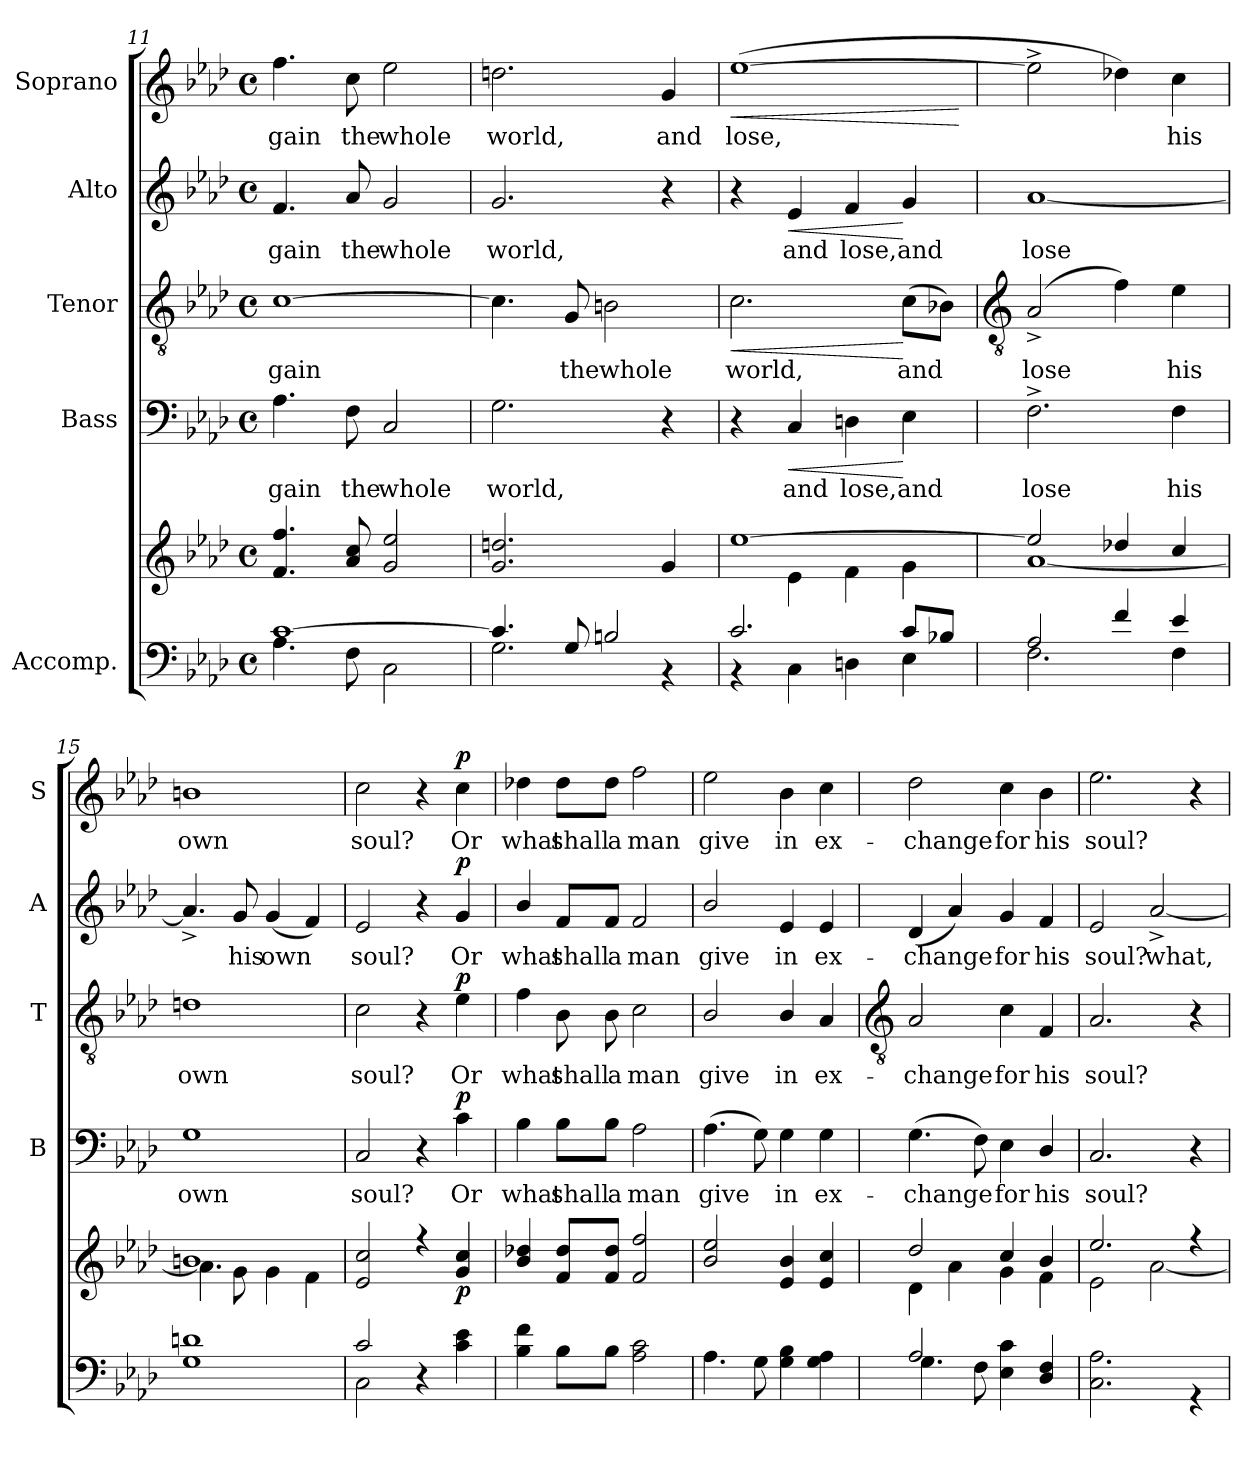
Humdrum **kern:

**kern	**kern	**dynam	**kern	**text	**dynam	**kern	**text	**dynam	**kern	**text	**dynam	**kern	**text	**dynam
*part5	*part5	*part5	*part4	*part4	*part4	*part3	*part3	*part3	*part2	*part2	*part2	*part1	*part1	*part1
*staff6	*staff5	*staff5/6	*staff4	*staff4	*staff4	*staff3	*staff3	*staff3	*staff2	*staff2	*staff2	*staff1	*staff1	*staff1
*I"Accomp.	*	*	*I"Bass	*	*	*I"Tenor	*	*	*I"Alto	*	*	*I"Soprano	*	*
*	*	*	*I'B	*	*	*I'T	*	*	*I'A	*	*	*I'S	*	*
*clefF4	*clefG2	*	*clefF4	*	*	*clefGv2	*	*	*clefG2	*	*	*clefG2	*	*
*k[b-e-a-d-]	*k[b-e-a-d-]	*	*k[b-e-a-d-]	*	*	*k[b-e-a-d-]	*	*	*k[b-e-a-d-]	*	*	*k[b-e-a-d-]	*	*
*A-:	*A-:	*	*A-:	*	*	*A-:	*	*	*A-:	*	*	*A-:	*	*
*M4/4	*M4/4	*	*M4/4	*	*	*M4/4	*	*	*M4/4	*	*	*M4/4	*	*
*met(c)	*met(c)	*	*met(c)	*	*	*met(c)	*	*	*met(c)	*	*	*met(c)	*	*
=11	=11	=11	=11	=11	=11	=11	=11	=11	=11	=11	=11	=11	=11	=11
*^	*^	*	*	*	*	*	*	*	*	*	*	*	*	*
!	!	!	!	!	!	!LO:LY:b	!	!	!LO:LY:b	!	!	!LO:LY:b	!	!	!LO:LY:b	!
[1c/	4.A-\	4.f 4.ff	1ryy	.	4.A-	gain	.	[1c	gain	.	4.f	gain	.	4.ff	gain	.
!	!	!	!	!	!	!LO:LY:b	!	!	!	!	!	!LO:LY:b	!	!	!LO:LY:b	!
.	8F\	8a- 8cc	.	.	8F	the	.	.	.	.	8a-	the	.	8cc	the	.
!	!	!	!	!	!	!LO:LY:b	!	!	!	!	!	!LO:LY:b	!	!	!LO:LY:b	!
.	2C\	2g 2ee-	.	.	2C	whole	.	.	.	.	2g	whole	.	2ee-	whole	.
=12	=12	=12	=12	=12	=12	=12	=12	=12	=12	=12	=12	=12	=12	=12	=12	=12
!	!	!	!	!	!	!LO:LY:b	!	!	!	!	!	!LO:LY:b	!	!	!LO:LY:b	!
4.c/]	2.G\	2.g 2.ddn	1ryy	.	2.G	world,	.	4.c]	.	.	2.g	world,	.	2.ddn	world,	.
!	!	!	!	!	!	!	!	!	!LO:LY:b	!	!	!	!	!	!	!
8G/	.	.	.	.	.	.	.	8G	the	.	.	.	.	.	.	.
!	!	!	!	!	!	!	!	!	!LO:LY:b	!	!	!	!	!	!	!
2Bn/	.	.	.	.	.	.	.	2Bn	whole	.	.	.	.	.	.	.
!	!	!	!	!	!	!	!	!	!	!	!	!	!	!	!LO:LY:b	!
.	4r	4g	.	.	4r	.	.	.	.	.	4r	.	.	4g	and	.
=13	=13	=13	=13	=13	=13	=13	=13	=13	=13	=13	=13	=13	=13	=13	=13	=13
!	!	!	!	!	!	!	!	!	!LO:LY:b	!LO:HP:b	!	!	!	!	!LO:LY:b	!LO:HP:b
2.c/	4r	[1ee-	4ryy	.	4r	.	.	2.c	world,	<	4r	.	.	(>[1ee-	lose,	<
!	!	!	!	!	!	!LO:LY:b	!LO:HP:b	!	!	!	!	!LO:LY:b	!LO:HP:b	!	!	!
.	4C\	.	4e-\	.	4C	and	<	.	.	.	4e-	and	<	.	.	.
!	!	!	!	!	!	!LO:LY:b	!	!	!	!	!	!LO:LY:b	!	!	!	!
.	4Dn\	.	4f\	.	4Dn	lose,	.	.	.	.	4f	lose,	.	.	.	.
!	!	!	!	!	!	!LO:LY:b	!	!	!LO:LY:b	!	!	!LO:LY:b	!	!	!	!
8c/L	4E-\	.	4g\	.	4E-	and	[	(>8cL	and	[	4g	and	[	.	.	.
8B-X/J	.	.	.	.	.	.	.	8B-XJ)	.	.	.	.	.	.	.	.
*v	*v	*	*	*	*	*	*	*	*	*	*	*	*	*	*	*
*	*v	*v	*	*	*	*	*	*	*	*	*	*	*	*	*
.	.	.	.	.	.	.	.	.	.	.	.	.	.	[
!!LO:LB:g=z
=14	=14	=14	=14	=14	=14	=14	=14	=14	=14	=14	=14	=14	=14	=14
*	*	*	*	*	*	*clefGv2	*	*	*	*	*	*	*	*
*^	*^	*	*	*	*	*	*	*	*	*	*	*	*	*
!	!	!	!	!	!	!LO:LY:b	!	!	!LO:LY:b	!	!	!LO:LY:b	!	!	!	!
2A-/	2.F\	2ee-/]	[1a-\	.	2.F^	lose	.	(<2A-^	lose	.	[1a-	lose	.	2ee-^]	.	.
4f/	.	4dd-X/	.	.	.	.	.	4f)	.	.	.	.	.	4dd-X)	.	.
!	!	!	!	!	!	!LO:LY:b	!	!	!LO:LY:b	!	!	!	!	!	!LO:LY:b	!
4e-/	4F\	4cc/	.	.	4F	his	.	4e-	his	.	.	.	.	4cc	his	.
=15	=15	=15	=15	=15	=15	=15	=15	=15	=15	=15	=15	=15	=15	=15	=15	=15
!	!	!	!	!	!	!LO:LY:b	!	!	!LO:LY:b	!	!	!	!	!	!LO:LY:b	!
1dn/	1G\	1bn/	4.a-\]	.	1G	own	.	1dn	own	.	4.a-^]	.	.	1bn	own	.
!	!	!	!	!	!	!	!	!	!	!	!	!LO:LY:b	!	!	!	!
.	.	.	8g\	.	.	.	.	.	.	.	8g	his	.	.	.	.
!	!	!	!	!	!	!	!	!	!	!	!	!LO:LY:b	!	!	!	!
.	.	.	4g\	.	.	.	.	.	.	.	(<4g	own	.	.	.	.
.	.	.	4f\	.	.	.	.	.	.	.	4f)	.	.	.	.	.
=16	=16	=16	=16	=16	=16	=16	=16	=16	=16	=16	=16	=16	=16	=16	=16	=16
!	!	!	!	!	!	!LO:LY:b	!	!	!LO:LY:b	!	!	!LO:LY:b	!	!	!LO:LY:b	!
2c/	2C\	2e- 2cc	1ryy	.	2C	soul?	.	2c	soul?	.	2e-	soul?	.	2cc	soul?	.
2ryy	4r	4r	.	.	4r	.	.	4r	.	.	4r	.	.	4r	.	.
!	!	!	!	!LO:DY:b	!	!LO:LY:b	!LO:DY:b	!	!LO:LY:b	!LO:DY:b	!	!LO:LY:b	!LO:DY:b	!	!LO:LY:b	!LO:DY:b
.	4c\ 4e-\	4g 4cc	.	p	4c	Or	p	4e-	Or	p	4g	Or	p	4cc	Or	p
=17	=17	=17	=17	=17	=17	=17	=17	=17	=17	=17	=17	=17	=17	=17	=17	=17
!	!	!	!	!	!	!LO:LY:b	!	!	!LO:LY:b	!	!	!LO:LY:b	!	!	!LO:LY:b	!
1ryy	4B-\ 4f\	4b- 4dd-X	1ryy	.	4B-	what	.	4f	what	.	4b-/	what	.	4dd-X	what	.
!	!	!	!	!	!	!LO:LY:b	!	!	!LO:LY:b	!	!	!LO:LY:b	!	!	!LO:LY:b	!
.	8B-\L	8f 8dd-L	.	.	8B-\L	shall	.	8B-	shall	.	8f/L	shall	.	8dd-\L	shall	.
!	!	!	!	!	!	!LO:LY:b	!	!	!LO:LY:b	!	!	!LO:LY:b	!	!	!LO:LY:b	!
.	8B-\J	8f 8dd-J	.	.	8B-\J	a	.	8B-	a	.	8f/J	a	.	8dd-\J	a	.
!	!	!	!	!	!	!LO:LY:b	!	!	!LO:LY:b	!	!	!LO:LY:b	!	!	!LO:LY:b	!
.	2A-\ 2c\	2f 2ff	.	.	2A-	man	.	2c	man	.	2f	man	.	2ff	man	.
=18	=18	=18	=18	=18	=18	=18	=18	=18	=18	=18	=18	=18	=18	=18	=18	=18
!	!	!	!	!	!	!LO:LY:b	!	!	!LO:LY:b	!	!	!LO:LY:b	!	!	!LO:LY:b	!
1ryy	4.A-\	2b- 2ee-	1ryy	.	(>4.A-	give	.	2B-/	give	.	2b-/	give	.	2ee-	give	.
.	8G\	.	.	.	8G)	.	.	.	.	.	.	.	.	.	.	.
!	!	!	!	!	!	!LO:LY:b	!	!	!LO:LY:b	!	!	!LO:LY:b	!	!	!LO:LY:b	!
.	4G\ 4B-\	4e- 4b-	.	.	4G	in	.	4B-/	in	.	4e-	in	.	4b-	in	.
!	!	!	!	!	!	!LO:LY:b	!	!	!LO:LY:b	!	!	!LO:LY:b	!	!	!LO:LY:b	!
.	4G\ 4A-\	4e- 4cc	.	.	4G	ex-	.	4A-	ex-	.	4e-	ex-	.	4cc	ex-	.
!!LO:LB:g=z
=19	=19	=19	=19	=19	=19	=19	=19	=19	=19	=19	=19	=19	=19	=19	=19	=19
*	*	*	*	*	*	*	*	*clefGv2	*	*	*	*	*	*	*	*
!	!	!	!	!	!	!LO:LY:b	!	!	!LO:LY:b	!	!	!LO:LY:b	!	!	!LO:LY:b	!
2A-/	4.G\	2dd-/	4d-\	.	(>4.G	-change	.	2A-	-change	.	(<4d-	-change	.	2dd-	-change	.
.	.	.	4a-\	.	.	.	.	.	.	.	4a-)	.	.	.	.	.
.	8F\	.	.	.	8F)	.	.	.	.	.	.	.	.	.	.	.
!	!	!	!	!	!	!LO:LY:b	!	!	!LO:LY:b	!	!	!LO:LY:b	!	!	!LO:LY:b	!
2ryy	4E-\ 4c\	4cc/	4g\	.	4E-	for	.	4c	for	.	4g	for	.	4cc	for	.
!	!	!	!	!	!	!LO:LY:b	!	!	!LO:LY:b	!	!	!LO:LY:b	!	!	!LO:LY:b	!
.	4D-/ 4F/	4b-/	4f\	.	4D-/	his	.	4F	his	.	4f	his	.	4b-	his	.
=20	=20	=20	=20	=20	=20	=20	=20	=20	=20	=20	=20	=20	=20	=20	=20	=20
!	!	!	!	!	!	!LO:LY:b	!	!	!LO:LY:b	!	!	!LO:LY:b	!	!	!LO:LY:b	!
1ryy	2.C\ 2.A-\	2.ee-/	2e-\	.	2.C	soul?	.	2.A-	soul?	.	2e-	soul?	.	2.ee-	soul?	.
!	!	!	!	!	!	!	!	!	!	!	!	!LO:LY:b	!	!	!	!
.	.	.	[2a-\	.	.	.	.	.	.	.	[2a-^	what,	.	.	.	.
.	4r	4r	.	.	4r	.	.	4r	.	.	.	.	.	4r	.	.
*v	*v	*	*	*	*	*	*	*	*	*	*	*	*	*	*	*
*	*v	*v	*	*	*	*	*	*	*	*	*	*	*	*	*
=	=	=	=	=	=	=	=	=	=	=	=	=	=	=
*-	*-	*-	*-	*-	*-	*-	*-	*-	*-	*-	*-	*-	*-	*-
